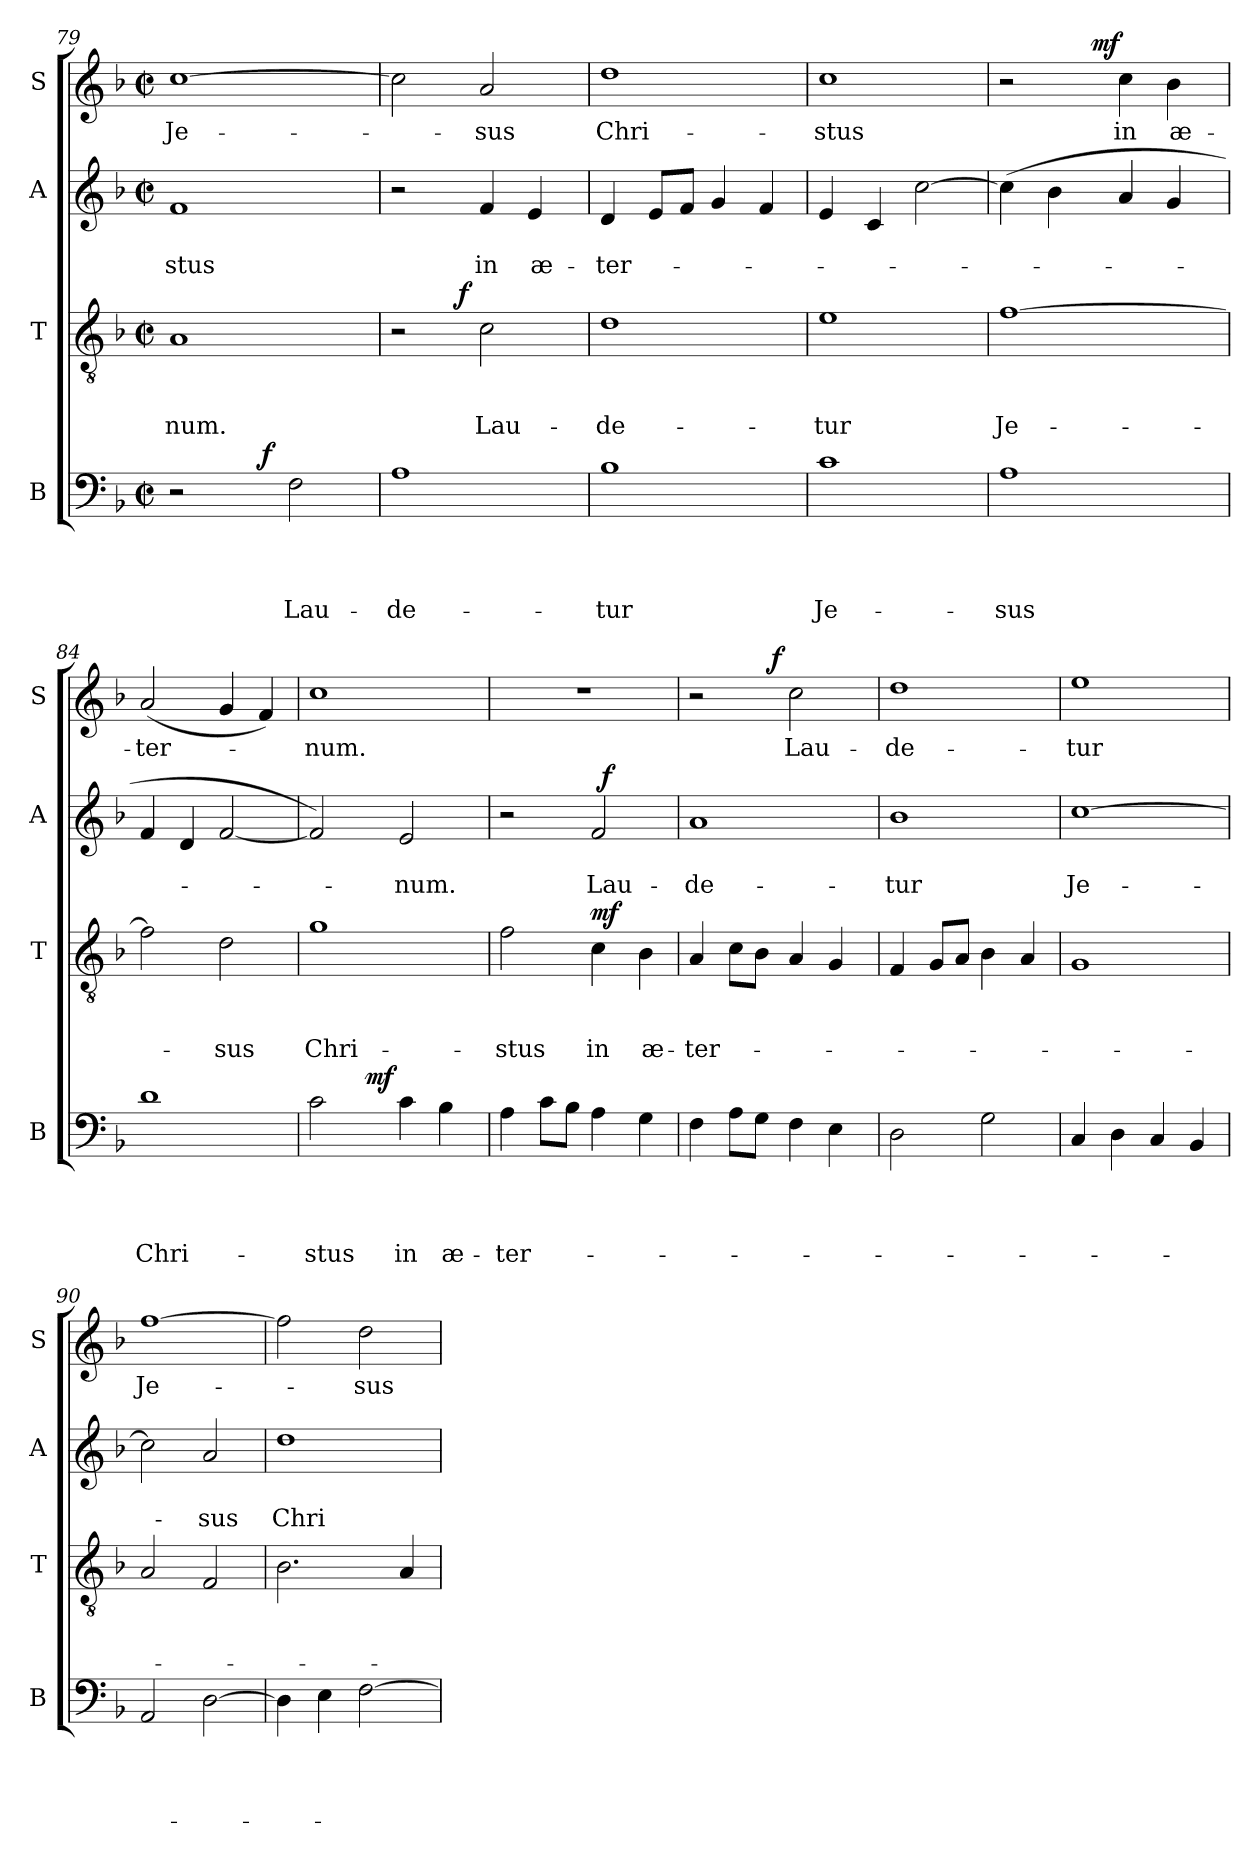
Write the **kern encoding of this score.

**kern	**text	**text	**text	**text	**dynam	**kern	**text	**text	**text	**dynam	**kern	**text	**text	**dynam	**kern	**text	**dynam
*part4	*part4	*part4	*part4	*part4	*part4	*part3	*part3	*part3	*part3	*part3	*part2	*part2	*part2	*part2	*part1	*part1	*part1
*staff4	*staff4	*staff4	*staff4	*staff4	*staff4	*staff3	*staff3	*staff3	*staff3	*staff3	*staff2	*staff2	*staff2	*staff2	*staff1	*staff1	*staff1
*I"B	*	*	*	*	*	*I"T	*	*	*	*	*I"A	*	*	*	*I"S	*	*
*I'B	*	*	*	*	*	*I'T	*	*	*	*	*I'A	*	*	*	*I'S	*	*
*clefF4	*	*	*	*	*	*clefGv2	*	*	*	*	*clefG2	*	*	*	*clefG2	*	*
*k[b-]	*	*	*	*	*	*k[b-]	*	*	*	*	*k[b-]	*	*	*	*k[b-]	*	*
*F:	*	*	*	*	*	*F:	*	*	*	*	*F:	*	*	*	*F:	*	*
*M2/2	*	*	*	*	*	*M2/2	*	*	*	*	*M2/2	*	*	*	*M2/2	*	*
*met(c|)	*	*	*	*	*	*met(c|)	*	*	*	*	*met(c|)	*	*	*	*met(c|)	*	*
=79	=79	=79	=79	=79	=79	=79	=79	=79	=79	=79	=79	=79	=79	=79	=79	=79	=79
!	!	!	!	!	!	!	!	!	!LO:LY:b	!	!	!	!LO:LY:b	!	!	!LO:LY:b	!
*^	*	*	*	*	*	*	*	*	*	*	*	*	*	*	*	*	*
2r	4ryy	.	.	.	.	.	1A	.	.	-num.	.	1f	.	-stus	.	[>1cc	Je-	.
.	8ryy	.	.	.	.	.	.	.	.	.	.	.	.	.	.	.	.	.
.	32ryy	.	.	.	.	.	.	.	.	.	.	.	.	.	.	.	.	.
!	!	!	!	!	!	!LO:DY:a	!	!	!	!	!	!	!	!	!	!	!	!
.	2ryy	.	.	.	.	f	.	.	.	.	.	.	.	.	.	.	.	.
!	!	!	!	!	!LO:LY:b	!	!	!	!	!	!	!	!	!	!	!	!	!
2F\	.	.	.	.	Lau-	.	.	.	.	.	.	.	.	.	.	.	.	.
.	16.ryy	.	.	.	.	.	.	.	.	.	.	.	.	.	.	.	.	.
=80	=80	=80	=80	=80	=80	=80	=80	=80	=80	=80	=80	=80	=80	=80	=80	=80	=80	=80
!	!	!	!	!	!LO:LY:b	!	!	!	!	!	!	!	!	!	!	!	!	!
*v	*v	*	*	*	*	*	*^	*	*	*	*	*	*	*	*	*	*	*
1A	.	.	.	-de-	.	2r	4..ryy	.	.	.	.	2r	.	.	.	2cc\]	.	.
!	!	!	!	!	!	!	!	!	!	!	!LO:DY:a	!	!	!	!	!	!	!
.	.	.	.	.	.	.	2ryy	.	.	.	f	.	.	.	.	.	.	.
!	!	!	!	!	!	!	!	!	!	!LO:LY:b	!	!	!	!LO:LY:b	!	!	!LO:LY:b	!
.	.	.	.	.	.	2c\	.	.	.	Lau-	.	4f/	.	in	.	2a/	-sus	.
!	!	!	!	!	!	!	!	!	!	!	!	!	!	!LO:LY:b	!	!	!	!
.	.	.	.	.	.	.	.	.	.	.	.	4e/	.	æ-	.	.	.	.
.	.	.	.	.	.	.	16ryy	.	.	.	.	.	.	.	.	.	.	.
=81	=81	=81	=81	=81	=81	=81	=81	=81	=81	=81	=81	=81	=81	=81	=81	=81	=81	=81
!	!	!	!	!LO:LY:b	!	!	!	!	!	!LO:LY:b	!	!	!	!LO:LY:b	!	!	!LO:LY:b	!
*	*	*	*	*	*	*v	*v	*	*	*	*	*	*	*	*	*	*	*
1B-	.	.	.	-tur	.	1d	.	.	-de-	.	4d/	.	-ter-	.	1dd	Chri-	.
.	.	.	.	.	.	.	.	.	.	.	8e/L	.	.	.	.	.	.
.	.	.	.	.	.	.	.	.	.	.	8f/J	.	.	.	.	.	.
.	.	.	.	.	.	.	.	.	.	.	4g/	.	.	.	.	.	.
.	.	.	.	.	.	.	.	.	.	.	4f/	.	.	.	.	.	.
=82	=82	=82	=82	=82	=82	=82	=82	=82	=82	=82	=82	=82	=82	=82	=82	=82	=82
!	!	!	!	!LO:LY:b	!	!	!	!	!LO:LY:b	!	!	!	!	!	!	!LO:LY:b	!
1c	.	.	.	Je-	.	1e	.	.	-tur	.	4e/	.	.	.	1cc	-stus	.
.	.	.	.	.	.	.	.	.	.	.	4c/	.	.	.	.	.	.
.	.	.	.	.	.	.	.	.	.	.	[<2cc\	.	.	.	.	.	.
!!LO:LB:g=z
=83	=83	=83	=83	=83	=83	=83	=83	=83	=83	=83	=83	=83	=83	=83	=83	=83	=83
!	!	!	!	!LO:LY:b	!	!	!	!	!LO:LY:b	!	!	!	!	!	!	!	!
*	*	*	*	*	*	*	*	*	*	*	*	*	*	*	*^	*	*
1A	.	.	.	-sus	.	[>1f	.	.	Je-	.	(>4cc\]	.	.	.	2r	4ryy	.	.
.	.	.	.	.	.	.	.	.	.	.	4b-\	.	.	.	.	8ryy	.	.
.	.	.	.	.	.	.	.	.	.	.	.	.	.	.	.	32ryy	.	.
!	!	!	!	!	!	!	!	!	!	!	!	!	!	!	!	!	!	!LO:DY:a
.	.	.	.	.	.	.	.	.	.	.	.	.	.	.	.	2ryy	.	mf
!	!	!	!	!	!	!	!	!	!	!	!	!	!	!	!	!	!LO:LY:b	!
.	.	.	.	.	.	.	.	.	.	.	4a/	.	.	.	4cc\	.	in	.
!	!	!	!	!	!	!	!	!	!	!	!	!	!	!	!	!	!LO:LY:b	!
.	.	.	.	.	.	.	.	.	.	.	4g/	.	.	.	4b-\	.	æ-	.
.	.	.	.	.	.	.	.	.	.	.	.	.	.	.	.	16.ryy	.	.
=84	=84	=84	=84	=84	=84	=84	=84	=84	=84	=84	=84	=84	=84	=84	=84	=84	=84	=84
!	!	!	!	!LO:LY:b	!	!	!	!	!	!	!	!	!	!	!	!	!LO:LY:b	!
*	*	*	*	*	*	*	*	*	*	*	*	*	*	*	*v	*v	*	*
1d	.	.	.	Chri-	.	2f\]	.	.	.	.	4f/	.	.	.	(<2a/	-ter-	.
.	.	.	.	.	.	.	.	.	.	.	4d/	.	.	.	.	.	.
!	!	!	!	!	!	!	!	!	!LO:LY:b	!	!	!	!	!	!	!	!
.	.	.	.	.	.	2d\	.	.	-sus	.	[<2f/	.	.	.	4g/	.	.
.	.	.	.	.	.	.	.	.	.	.	.	.	.	.	4f/)	.	.
=85	=85	=85	=85	=85	=85	=85	=85	=85	=85	=85	=85	=85	=85	=85	=85	=85	=85
!	!	!	!	!LO:LY:b	!	!	!	!	!LO:LY:b	!	!	!	!	!	!	!LO:LY:b	!
*^	*	*	*	*	*	*	*	*	*	*	*	*	*	*	*	*	*
2c\	4ryy	.	.	.	-stus	.	1g	.	.	Chri-	.	2f/])	.	.	.	1cc	-num.	.
.	16ryy	.	.	.	.	.	.	.	.	.	.	.	.	.	.	.	.	.
!	!	!	!	!	!	!LO:DY:a	!	!	!	!	!	!	!	!	!	!	!	!
.	2ryy	.	.	.	.	mf	.	.	.	.	.	.	.	.	.	.	.	.
!	!	!	!	!	!LO:LY:b	!	!	!	!	!	!	!	!	!LO:LY:b	!	!	!	!
4c\	.	.	.	.	in	.	.	.	.	.	.	2e/	.	-num.	.	.	.	.
!	!	!	!	!	!LO:LY:b	!	!	!	!	!	!	!	!	!	!	!	!	!
4B-\	.	.	.	.	æ-	.	.	.	.	.	.	.	.	.	.	.	.	.
.	8.ryy	.	.	.	.	.	.	.	.	.	.	.	.	.	.	.	.	.
=86	=86	=86	=86	=86	=86	=86	=86	=86	=86	=86	=86	=86	=86	=86	=86	=86	=86	=86
!	!	!	!	!	!LO:LY:b	!	!	!	!	!LO:LY:b	!	!	!	!	!	!	!	!
*v	*v	*	*	*	*	*	*	*	*	*	*	*^	*	*	*	*	*	*
4A\	.	.	.	-ter-	.	2f\	.	.	-stus	.	2r	2ryy	.	.	.	1r	.	.
8c\L	.	.	.	.	.	.	.	.	.	.	.	.	.	.	.	.	.	.
8B-\J	.	.	.	.	.	.	.	.	.	.	.	.	.	.	.	.	.	.
!	!	!	!	!	!	!	!	!	!LO:LY:b	!LO:DY:a	!	!	!	!LO:LY:b	!	!	!	!
4A\	.	.	.	.	.	4c\	.	.	in	mf	2f/	32ryy	.	Lau-	.	.	.	.
!	!	!	!	!	!	!	!	!	!	!	!	!	!	!	!LO:DY:a	!	!	!
.	.	.	.	.	.	.	.	.	.	.	.	4...ryy	.	.	f	.	.	.
!	!	!	!	!	!	!	!	!	!LO:LY:b	!	!	!	!	!	!	!	!	!
4G\	.	.	.	.	.	4B-\	.	.	æ-	.	.	.	.	.	.	.	.	.
=87	=87	=87	=87	=87	=87	=87	=87	=87	=87	=87	=87	=87	=87	=87	=87	=87	=87	=87
!	!	!	!	!	!	!	!	!	!LO:LY:b	!	!	!	!	!LO:LY:b	!	!	!	!
*	*	*	*	*	*	*	*	*	*	*	*v	*v	*	*	*	*^	*	*
4F\	.	.	.	.	.	4A/	.	.	-ter-	.	1a	.	-de-	.	2r	4..ryy	.	.
8A\L	.	.	.	.	.	8c\L	.	.	.	.	.	.	.	.	.	.	.	.
8G\J	.	.	.	.	.	8B-\J	.	.	.	.	.	.	.	.	.	.	.	.
!	!	!	!	!	!	!	!	!	!	!	!	!	!	!	!	!	!	!LO:DY:a
.	.	.	.	.	.	.	.	.	.	.	.	.	.	.	.	2ryy	.	f
!	!	!	!	!	!	!	!	!	!	!	!	!	!	!	!	!	!LO:LY:b	!
4F\	.	.	.	.	.	4A/	.	.	.	.	.	.	.	.	2cc\	.	Lau-	.
4E\	.	.	.	.	.	4G/	.	.	.	.	.	.	.	.	.	.	.	.
.	.	.	.	.	.	.	.	.	.	.	.	.	.	.	.	16ryy	.	.
=88	=88	=88	=88	=88	=88	=88	=88	=88	=88	=88	=88	=88	=88	=88	=88	=88	=88	=88
!	!	!	!	!	!	!	!	!	!	!	!	!	!LO:LY:b	!	!	!	!LO:LY:b	!
*	*	*	*	*	*	*	*	*	*	*	*	*	*	*	*v	*v	*	*
2D\	.	.	.	.	.	4F/	.	.	.	.	1b-	.	-tur	.	1dd	-de-	.
.	.	.	.	.	.	8G/L	.	.	.	.	.	.	.	.	.	.	.
.	.	.	.	.	.	8A/J	.	.	.	.	.	.	.	.	.	.	.
2G\	.	.	.	.	.	4B-\	.	.	.	.	.	.	.	.	.	.	.
.	.	.	.	.	.	4A/	.	.	.	.	.	.	.	.	.	.	.
=89	=89	=89	=89	=89	=89	=89	=89	=89	=89	=89	=89	=89	=89	=89	=89	=89	=89
!	!	!	!	!	!	!	!	!	!	!	!	!	!LO:LY:b	!	!	!LO:LY:b	!
4C/	.	.	.	.	.	1G	.	.	.	.	[>1cc	.	Je-	.	1ee	-tur	.
4D\	.	.	.	.	.	.	.	.	.	.	.	.	.	.	.	.	.
4C/	.	.	.	.	.	.	.	.	.	.	.	.	.	.	.	.	.
4BB-/	.	.	.	.	.	.	.	.	.	.	.	.	.	.	.	.	.
=90	=90	=90	=90	=90	=90	=90	=90	=90	=90	=90	=90	=90	=90	=90	=90	=90	=90
!	!	!	!	!	!	!	!	!	!	!	!	!	!	!	!	!LO:LY:b	!
2AA/	.	.	.	.	.	2A/	.	.	.	.	2cc\]	.	.	.	[>1ff	Je-	.
!	!	!	!	!	!	!	!	!	!	!	!	!	!LO:LY:b	!	!	!	!
[>2D\	.	.	.	.	.	2F/	.	.	.	.	2a/	.	-sus	.	.	.	.
!!LO:LB:g=z
=91	=91	=91	=91	=91	=91	=91	=91	=91	=91	=91	=91	=91	=91	=91	=91	=91	=91
!	!	!	!	!	!	!	!	!	!	!	!	!	!LO:LY:b	!	!	!	!
4D\]	.	.	.	.	.	2.B-\	.	.	.	.	1dd	.	Chri-	.	2ff\]	.	.
4E\	.	.	.	.	.	.	.	.	.	.	.	.	.	.	.	.	.
!	!	!	!	!	!	!	!	!	!	!	!	!	!	!	!	!LO:LY:b	!
[>2F\	.	.	.	.	.	.	.	.	.	.	.	.	.	.	2dd\	-sus	.
.	.	.	.	.	.	4A/	.	.	.	.	.	.	.	.	.	.	.
=	=	=	=	=	=	=	=	=	=	=	=	=	=	=	=	=	=
*-	*-	*-	*-	*-	*-	*-	*-	*-	*-	*-	*-	*-	*-	*-	*-	*-	*-
